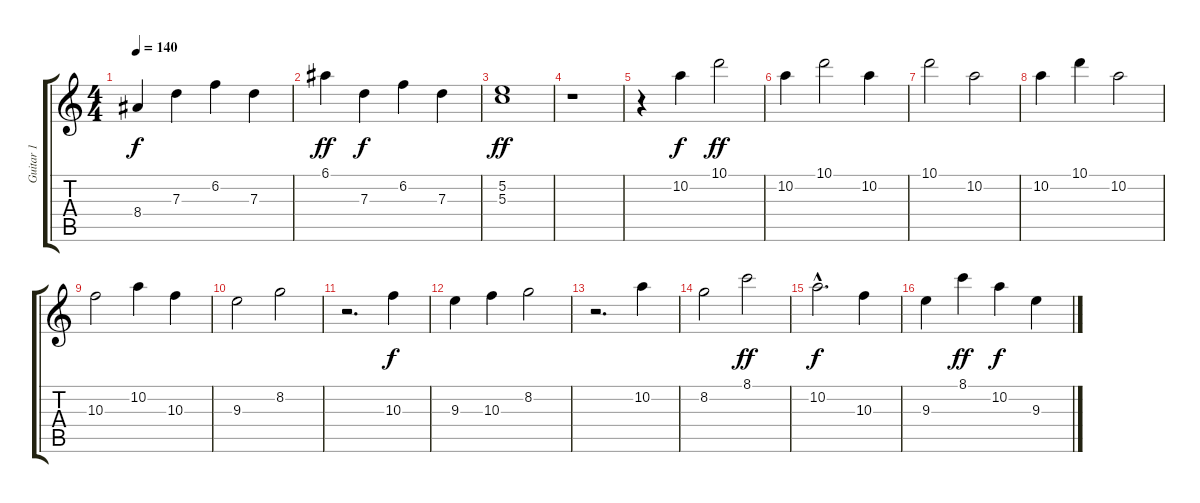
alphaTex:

\track ("Guitar 1" "Guitar 1") {instrument acousticguitarsteel}
\staff {score tabs}
\tuning (E4 B3 G3 D3 A2 E2) {hide}
\ts (4 4)
\tempo 140
\clef g2
\ks c
8.4.4{dy f} 7.3.4 6.2.4 7.3.4 |
6.1.4{dy ff} 7.3.4{dy f} 6.2.4 7.3.4 |
(5.2 5.3).1{dy ff} |
r.1 |
r.4 10.2.4{dy f} 10.1.2{dy ff} |
10.2.4 10.1.2 10.2.4 |
10.1.2 10.2.2 |
10.2.4 10.1.4 10.2.2 |
10.3.2 10.2.4 10.3.4 |
9.3.2 8.2.2 |
r.2{d} 10.3.4{dy f} |
9.3.4 10.3.4 8.2.2 |
r.2{d} 10.2.4 |
8.2.2 8.1.2{dy ff} |
10.2{hac}.2{d dy f} 10.3.4 |
9.3.4 8.1.4{dy ff} 10.2.4{dy f} 9.3.4
